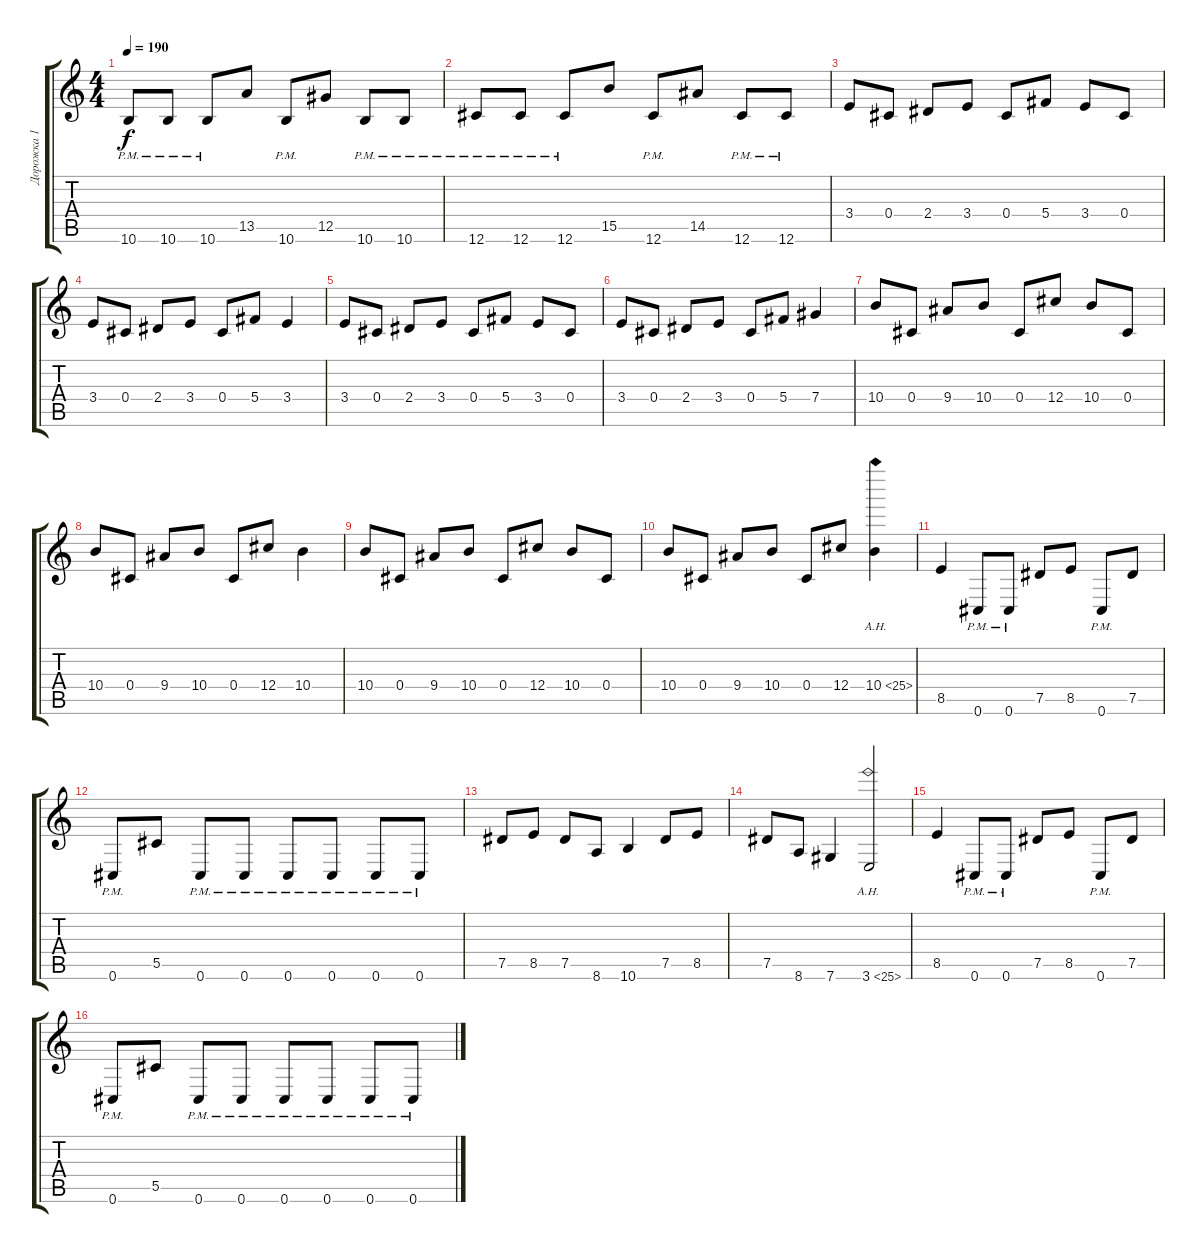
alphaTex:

\track ("Дорожка 1" "Дорожка 1") {instrument distortionguitar}
\staff {score tabs}
\tuning (Eb4 Bb3 Gb3 Db3 Ab2 Db2) {hide}
\ts (4 4)
\tempo 190
\clef g2
\ks c
10.6{pm}.8{dy f} 10.6{pm}.8 10.6{pm}.8 13.5.8 10.6{pm}.8 12.5.8 10.6{pm}.8 10.6{pm}.8 |
12.6{pm}.8 12.6{pm}.8 12.6{pm}.8 15.5.8 12.6{pm}.8 14.5.8 12.6{pm}.8 12.6{pm}.8 |
3.4.8 0.4.8 2.4.8 3.4.8 0.4.8 5.4.8 3.4.8 0.4.8 |
3.4.8 0.4.8 2.4.8 3.4.8 0.4.8 5.4.8 3.4.4 |
3.4.8 0.4.8 2.4.8 3.4.8 0.4.8 5.4.8 3.4.8 0.4.8 |
3.4.8 0.4.8 2.4.8 3.4.8 0.4.8 5.4.8 7.4.4 |
10.4.8 0.4.8 9.4.8 10.4.8 0.4.8 12.4.8 10.4.8 0.4.8 |
10.4.8 0.4.8 9.4.8 10.4.8 0.4.8 12.4.8 10.4.4 |
10.4.8 0.4.8 9.4.8 10.4.8 0.4.8 12.4.8 10.4.8 0.4.8 |
10.4.8 0.4.8 9.4.8 10.4.8 0.4.8 12.4.8 10.4{ah 15}.4 |
8.5.4 0.6{pm}.8 0.6{pm}.8 7.5.8 8.5.8 0.6{pm}.8 7.5.8 |
0.6{pm}.8 5.5.8 0.6{pm}.8 0.6{pm}.8 0.6{pm}.8 0.6{pm}.8 0.6{pm}.8 0.6{pm}.8 |
7.5.8 8.5.8 7.5.8 8.6.8 10.6.4 7.5.8 8.5.8 |
7.5.8 8.6.8 7.6.4 3.6{ah 22}.2 |
8.5.4 0.6{pm}.8 0.6{pm}.8 7.5.8 8.5.8 0.6{pm}.8 7.5.8 |
0.6{pm}.8 5.5.8 0.6{pm}.8 0.6{pm}.8 0.6{pm}.8 0.6{pm}.8 0.6{pm}.8 0.6{pm}.8
